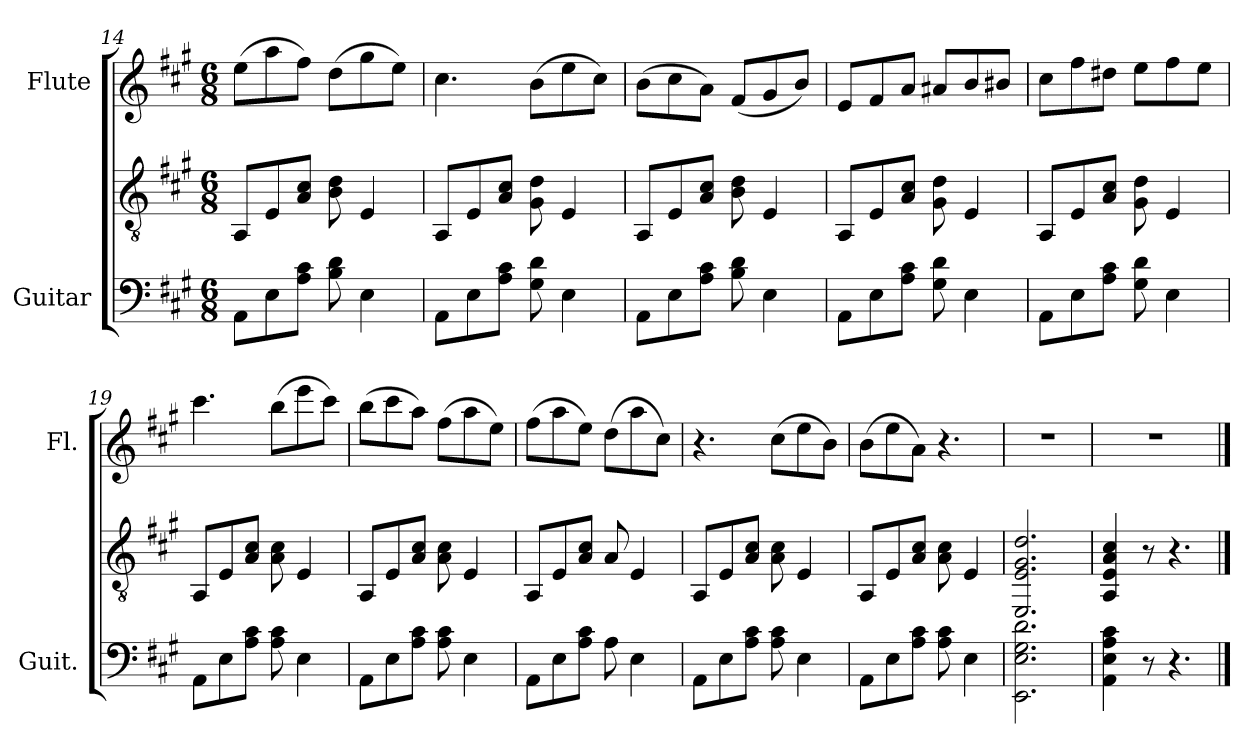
**kern	**kern	**kern
*part2	*part2	*part1
*staff3	*staff2	*staff1
*I"Guitar	*	*I"Flute
*I'Guit.	*	*I'Fl.
*	*clefGv2	*clefG2
*k[f#c#g#]	*k[f#c#g#]	*k[f#c#g#]
*M6/8	*M6/8	*M6/8
=14	=14	=14
8AAL	8AA/L	(>8ee\L
8E	8E/	8aa\
8A\ 8c#\J	8A/ 8c#/J	8ff#\J)
8B 8d	8B\ 8d\	(>8dd\L
4E	4E/	8gg#\
.	.	8ee\J)
=15	=15	=15
8AAL	8AA/L	4.cc#\
8E	8E/	.
8A\ 8c#\J	8A/ 8c#/J	.
8G# 8d	8G#\ 8d\	(>8b\L
4E	4E/	8ee\
.	.	8cc#\J)
=16	=16	=16
8AAL	8AA/L	(>8b\L
8E	8E/	8cc#\
8A\ 8c#\J	8A/ 8c#/J	8a\J)
8B 8d	8B\ 8d\	(<8f#/L
4E	4E/	8g#/
.	.	8b/J)
=17	=17	=17
8AAL	8AA/L	8e/L
8E	8E/	8f#/
8A\ 8c#\J	8A/ 8c#/J	8a/J
8G# 8d	8G#\ 8d\	8a#X/L
4E	4E/	8b/
.	.	8b#X/J
=18	=18	=18
8AAL	8AA/L	8cc#\L
8E	8E/	8ff#\
8A\ 8c#\J	8A/ 8c#/J	8dd#X\J
8G# 8d	8G#\ 8d\	8ee\L
4E	4E/	8ff#\
.	.	8ee\J
!!LO:PB:g=z
=19	=19	=19
8AAL	8AA/L	4.ccc#\
8E	8E/	.
8A\ 8c#\J	8A/ 8c#/J	.
8A 8c#	8A\ 8c#\	(>8bb\L
4E	4E/	8eee\
.	.	8ccc#\J)
=20	=20	=20
8AAL	8AA/L	(>8bb\L
8E	8E/	8ccc#\
8A\ 8c#\J	8A/ 8c#/J	8aa\J)
8A 8c#	8A\ 8c#\	(>8ff#\L
4E	4E/	8aa\
.	.	8ee\J)
=21	=21	=21
8AAL	8AA/L	(>8ff#\L
8E	8E/	8aa\
8A\ 8c#\J	8A/ 8c#/J	8ee\J)
8A	8A/	(>8dd\L
4E	4E/	8aa\
.	.	8cc#\J)
=22	=22	=22
8AAL	8AA/L	4.r
8E	8E/	.
8A\ 8c#\J	8A/ 8c#/J	.
8A 8c#	8A\ 8c#\	(>8cc#\L
4E	4E/	8ee\
.	.	8b\J)
=23	=23	=23
8AAL	8AA/L	(>8b\L
8E	8E/	8ee\
8A\ 8c#\J	8A/ 8c#/J	8a\J)
8A 8c#	8A\ 8c#\	4.r
4E	4E/	.
=24	=24	=24
2.EE 2.E 2.G# 2.d	2.EE/ 2.E/ 2.G#/ 2.d/	2.r
=25	=25	=25
4AA 4E 4A 4c#	4AA/ 4E/ 4A/ 4c#/	2.r
8r	8r	.
4.r	4.r	.
==	==	==
*-	*-	*-
